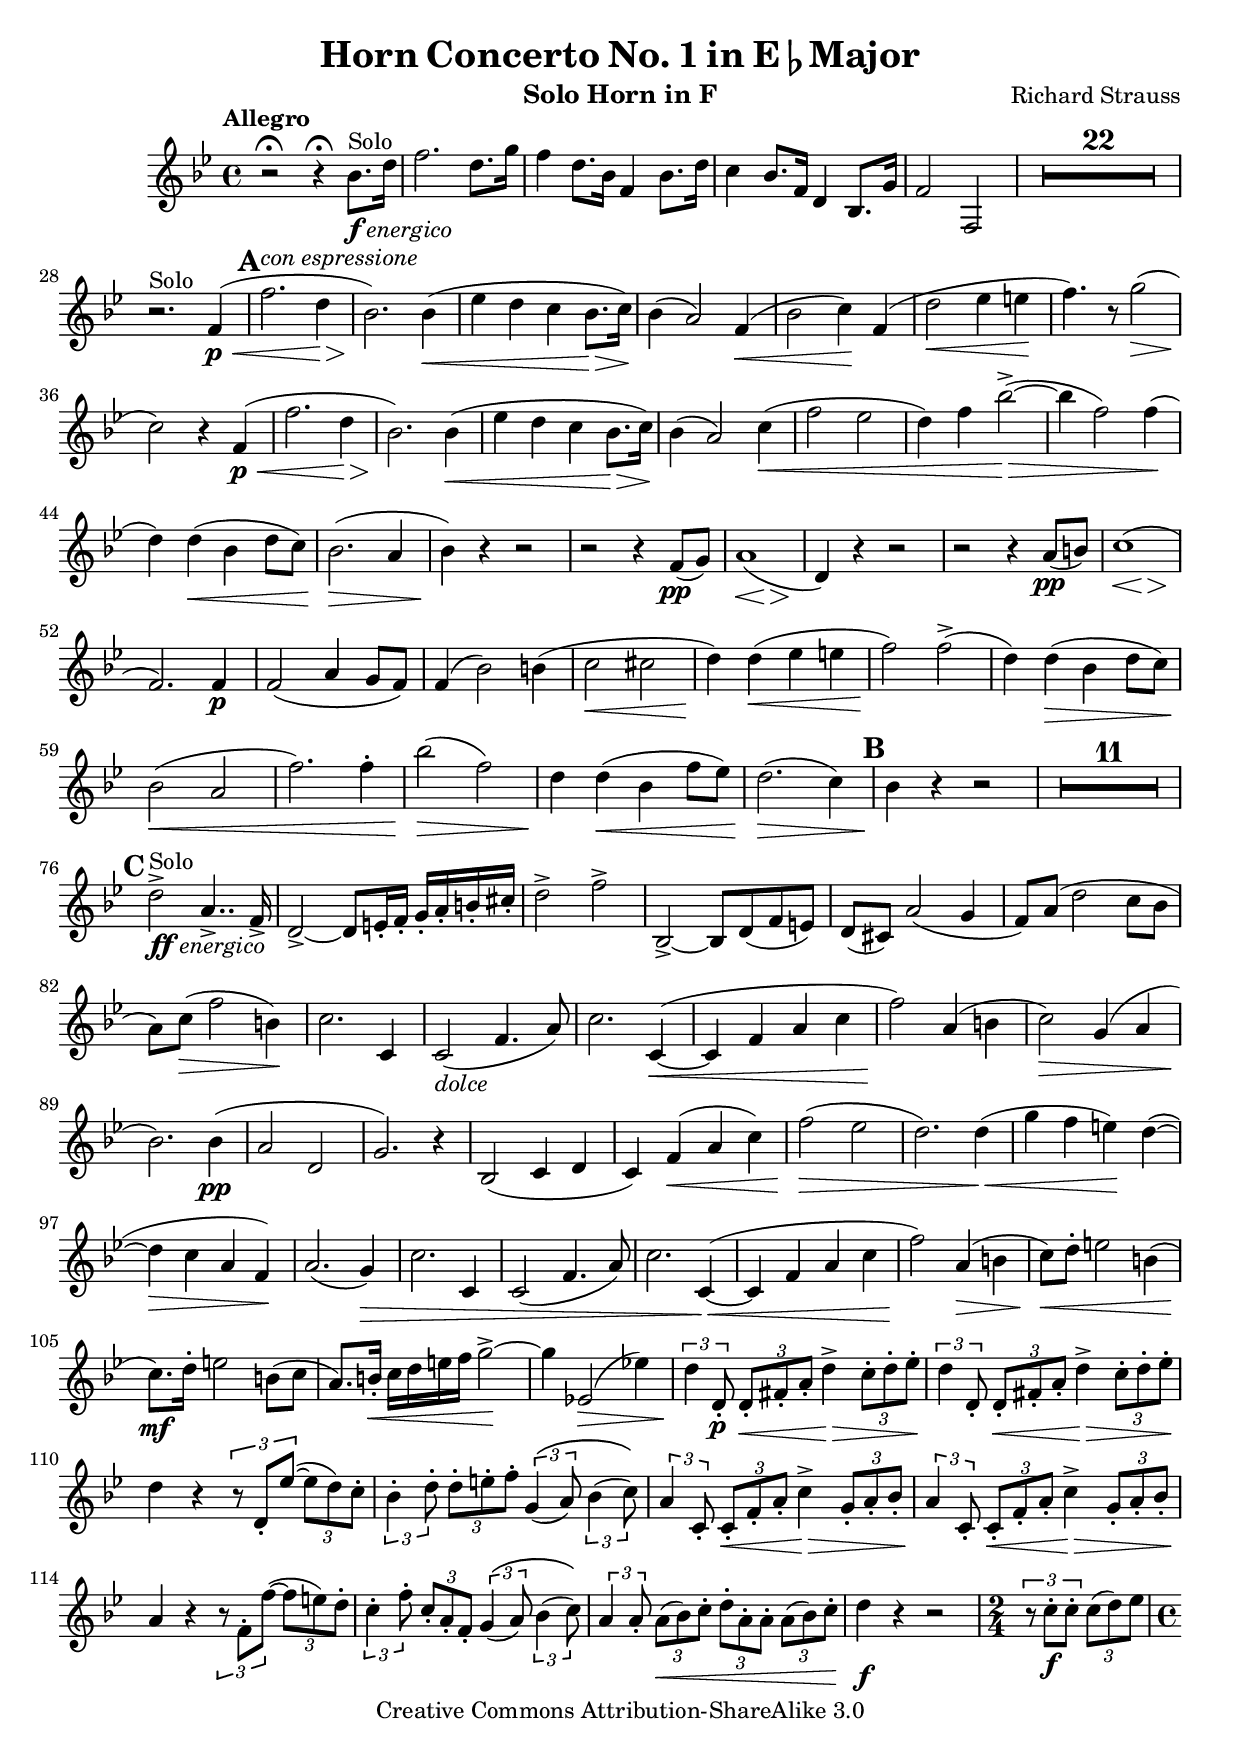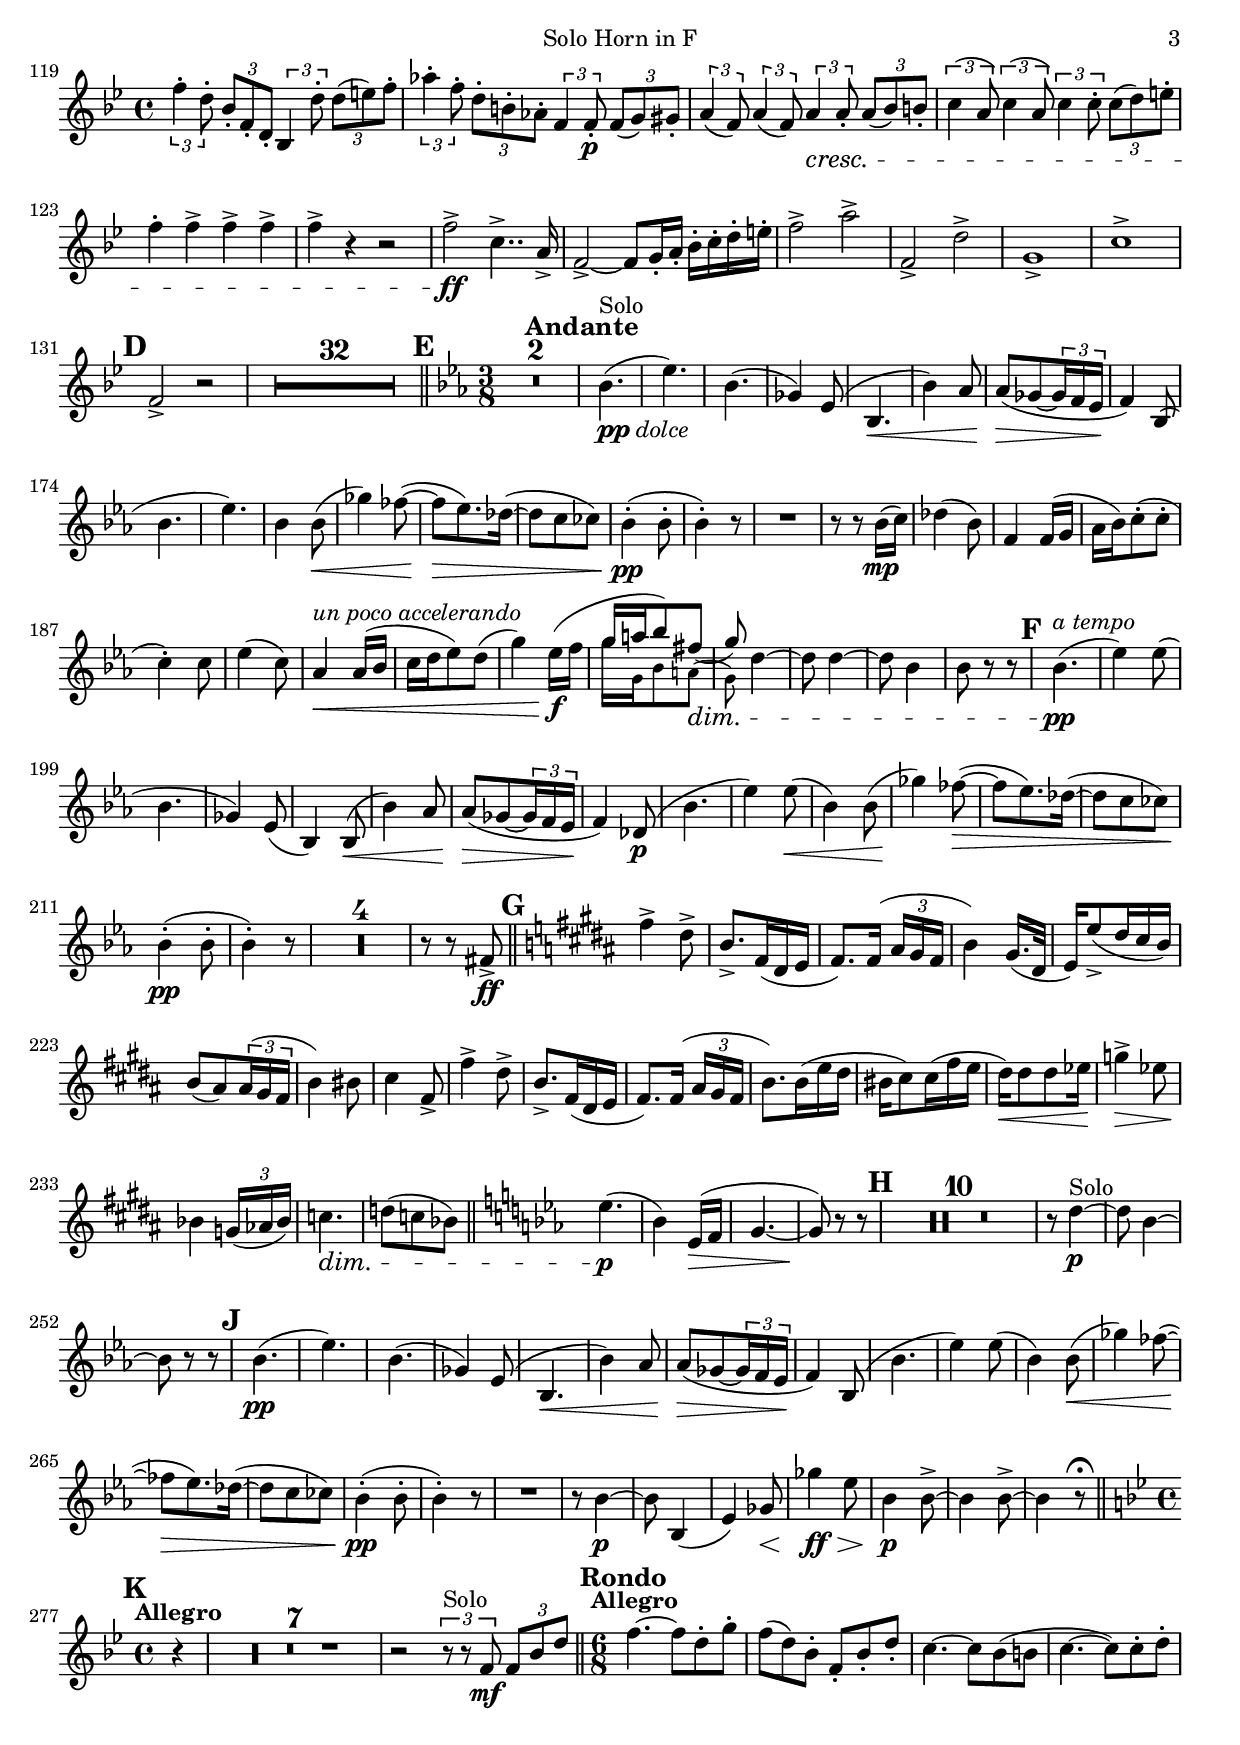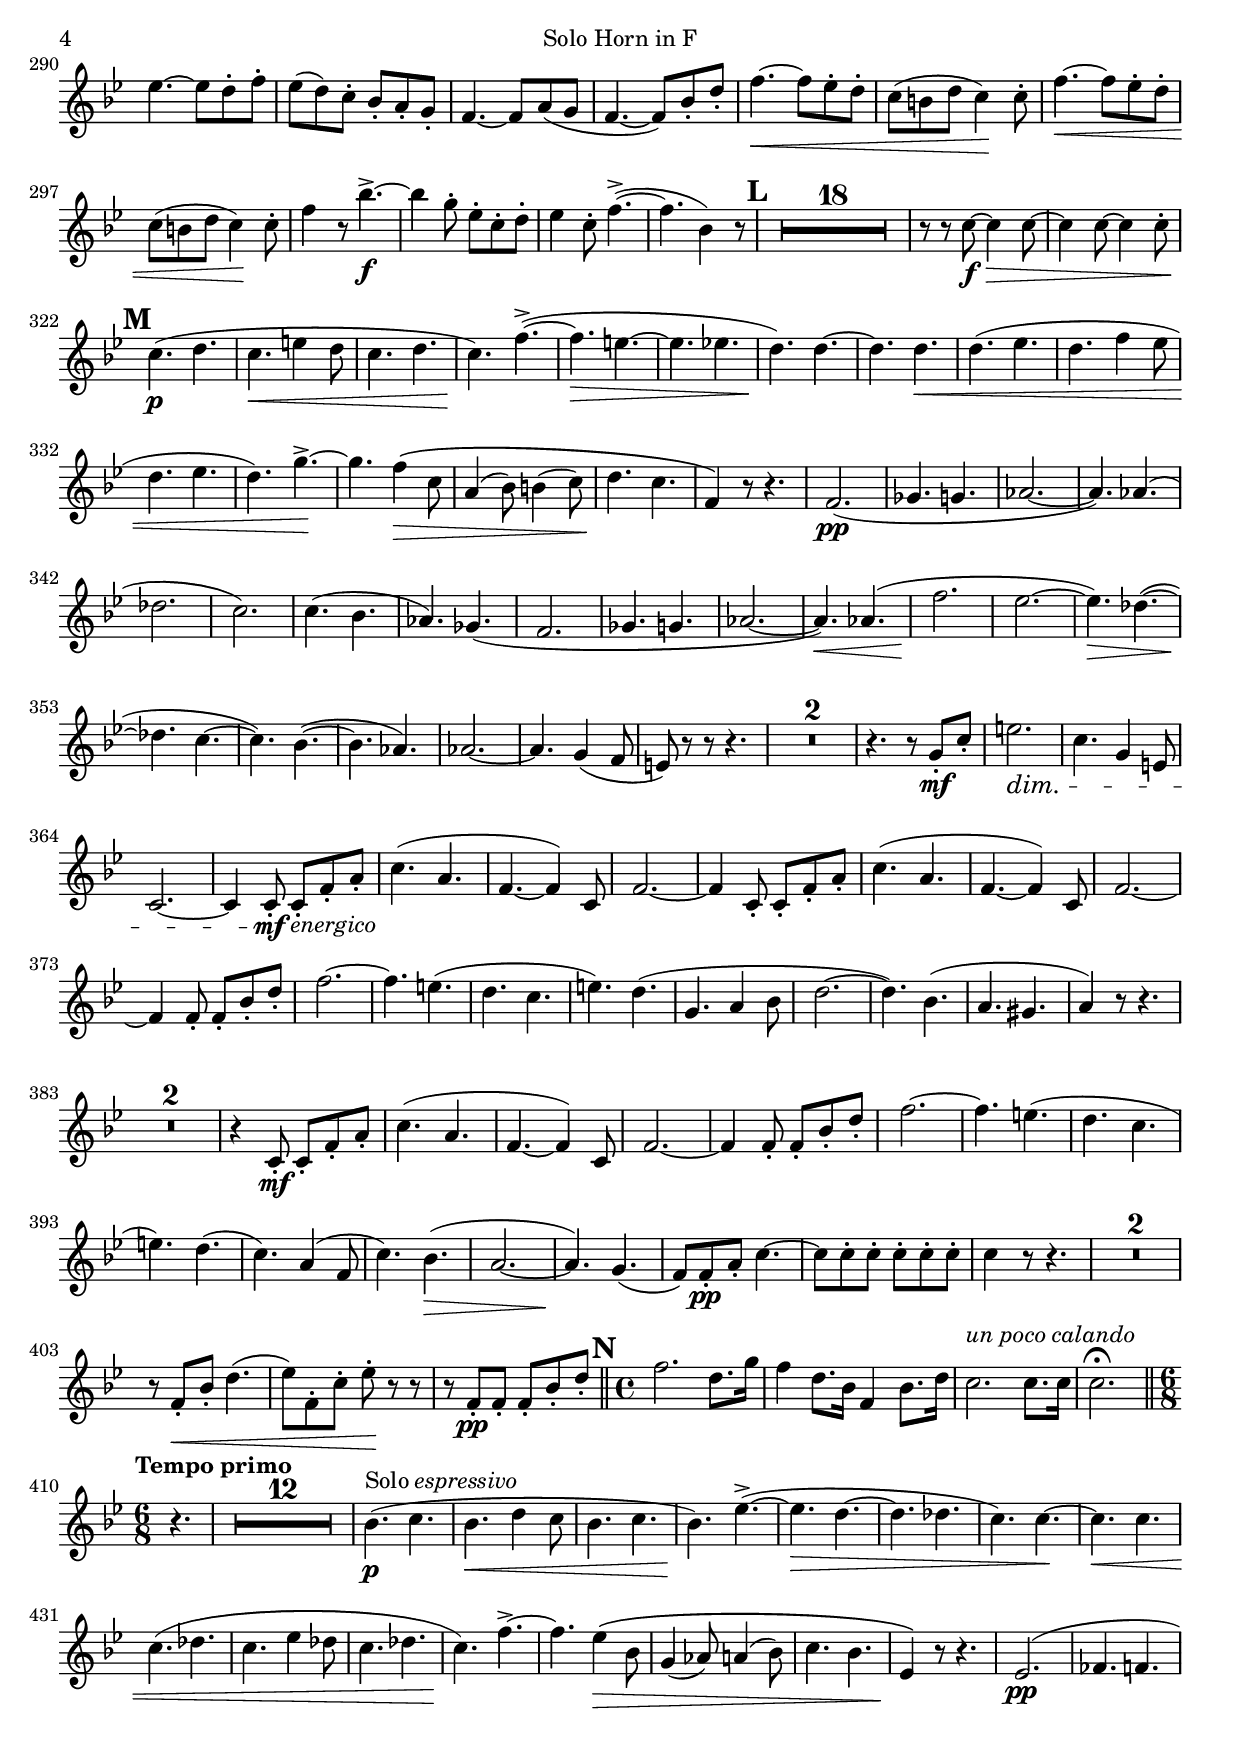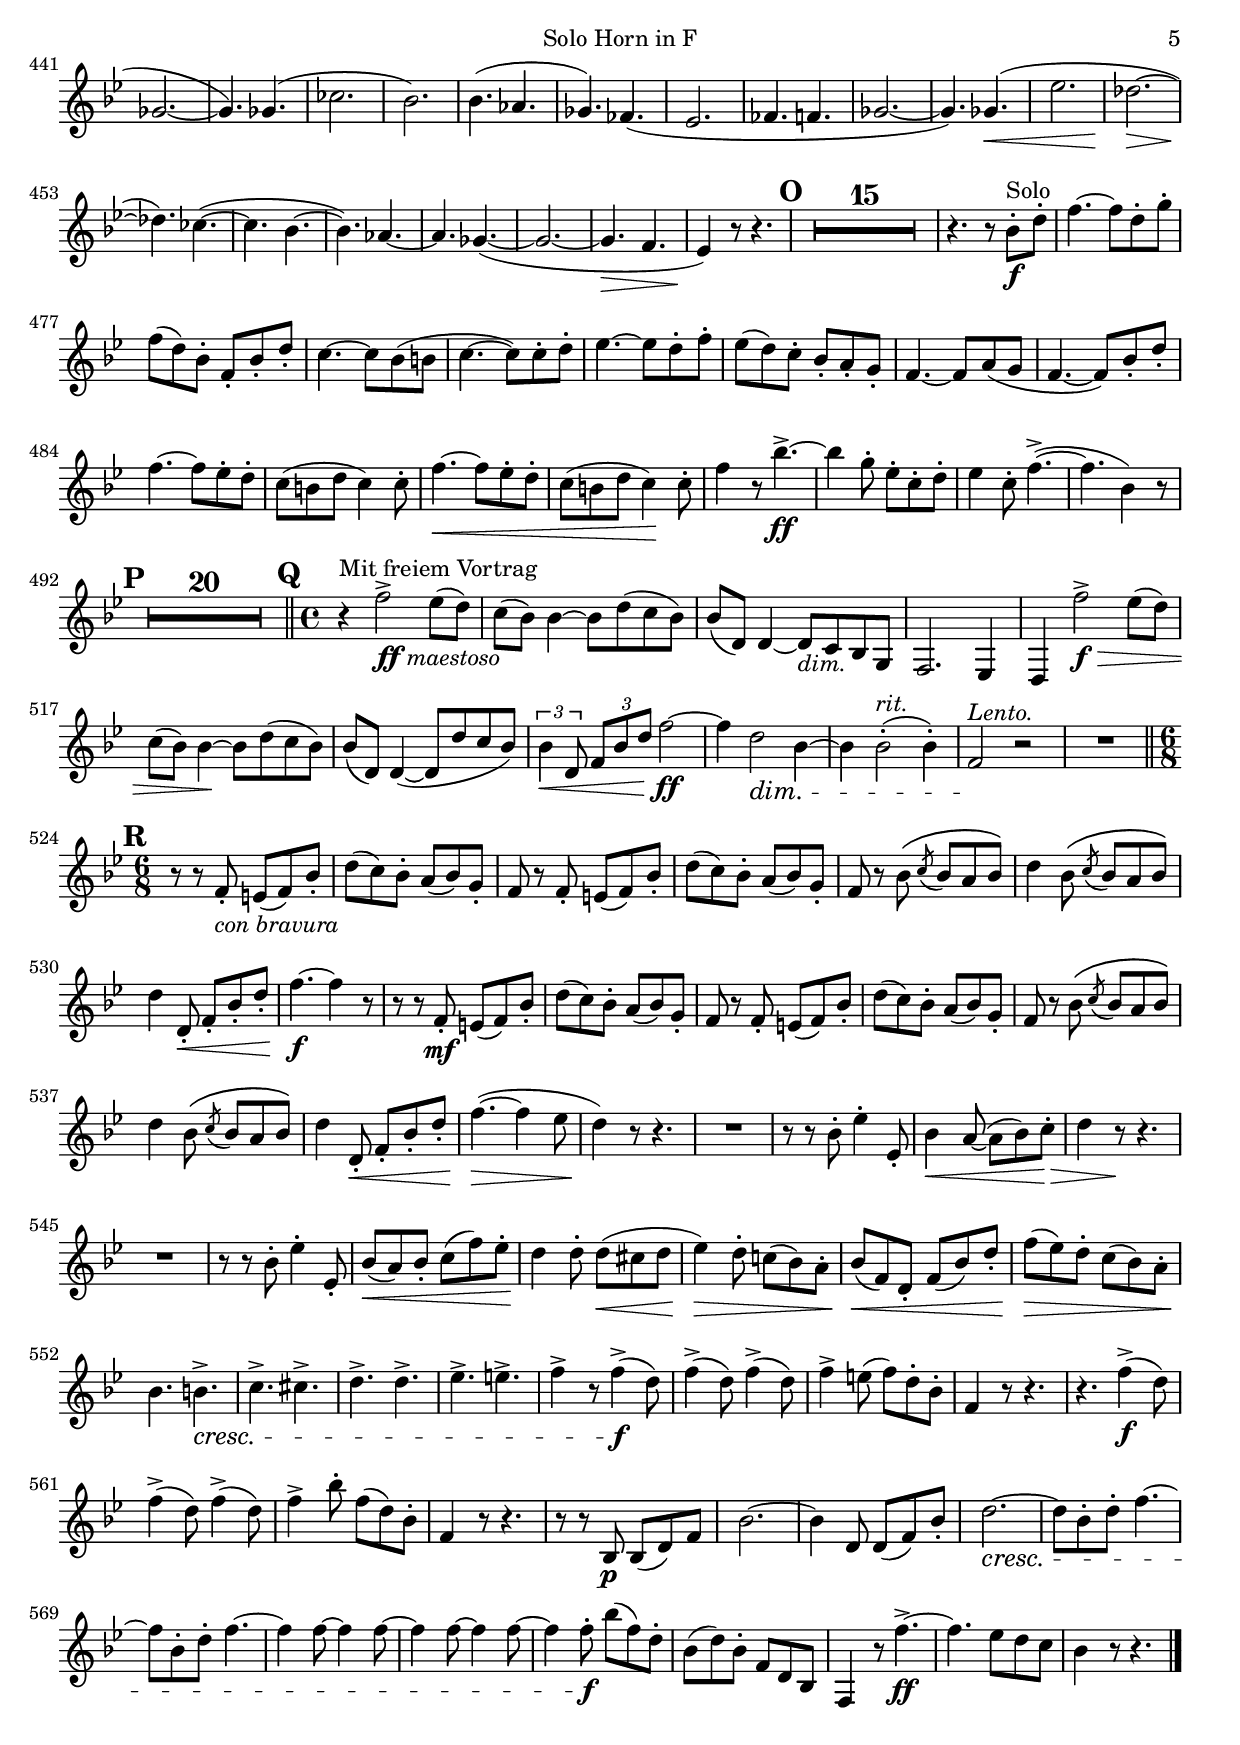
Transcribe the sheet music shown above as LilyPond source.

\version "2.12.2"

\version "2.12.2"

\include "defs.ily"

hornMvtI = \relative c''
{
  \transposition f
  \key bes \major
  %\time 4/4
  r2\fermata r4\fermata
  bes8.^\markup{Solo}_\markup{\dynamic f \italic energico} d16 |
  f2. d8. g16 |
  f4 d8. bes16 f4 bes8. d16 |
  c4 bes8. f16 d4 bes8. g'16 |
  f2 f, |
  R1*22 |
  r2.^\markup{Solo} f'4(\p\< |
  f'2.^\markup{\italic{con espressione}} d4\> |
  bes2.)\! bes4(\< |
  ees4 d c bes8.\> c16) |
  bes4(\! a2) f4(\< |
  bes2 c4)\! f,( |
  d'2\< ees4 e\! |
  f4.) r8 g2(\> |
  c,2)\! r4 f,4(\p\< |
  f'2. d4\> |
  bes2.)\! bes4(\< |
  ees4 d c bes8.\> c16) |
  bes4(\! a2) c4(\< |
  f2 ees |
  d4) f bes2~->(\> |
  bes4 f2) f4(\! |
  d) d(\< bes d8 c) |
  bes2.(\> a4 |
  bes)\! r4 r2 |

  r2 r4 f8(\pp g) |
  << a1( {s4\< s s\> s\!} >> |
  d,4) r r2 |
  r2 r4 a'8(\pp b) |
  << c1( {s4\< s s\> s\!} >> |
  f,2.) f4\p |
  f2( a4 g8 f) |
  f4( bes2) b4( |
  c2\< cis |
  d4)\! d(\< ees e |
  f2)\! f->( |
  d4) d(\> bes d8 c) |
  bes2(\< a |
  f'2.) f4-. |
  bes2\>( f) |
  d4\! d(\< bes f'8 ees) |
  d2.(\> c4) |
  bes\! r r2 |
  R1*11 | \break

  d2->^\markup{Solo}_\markup{\dynamic ff \italic energico}
    a4..-> f16-> |
  d2~-> d8 e16-. f-. g-. a-. b-. cis-. |
  d2-> f-> |
  bes,,2~-> bes8 d8( f e) |
  d( cis) a'2( g4 |
  f8) a( d2 c8 bes |
  a) c(\> f2 b,4)\! |
  c2. c,4 |

  c2_\markup{\italic dolce}( f4. a8) |
  c2. c,4~(\< |
  c4 f a c |
  f2\!) a,4( b |
  c2)\> g4( a |
  bes2.)\! bes4(\pp |
  a2 d, |
  g2.) r4

  bes,2( c4 d |
  c) f(\< a c) |
  f2(\> ees |
  d2.) d4(\< |
  g f e)\! d~( |
  d\> c a f)\! |
  a2.( g4)\> |
  c2. c,4 |

  c2( f4. a8) |
  c2. c,4~(\< |
  c4 f a c |
  f2\!) a,4(\> b |
  c8)\< d-. e2 b4( |
  c8.)\mf d16-. e2 b8( c |
  a8.) b16-.\< c d e f g2~->\! |
  g4 ees,!2\>( ees'!4) |
  \times 2/3 {d4\! d,8-.\p} \times 2/3 {d8-.\< fis-. a-.}
    d4->\> \times 2/3 { c8-. d-. ees-.} |
  \times 2/3 {d4\! d,8-.} \times 2/3 {d8-.\< fis-. a-.}
    d4->\> \times 2/3 { c8-. d-. ees-.} |
  d4\! r \times 2/3 { r8 d,-. ees'~(} \times 2/3 {ees8 d) c-. } |
  \times 2/3 {bes4-. d8-.} \times 2/3 {d8-. e-. f-.}
    \times 2/3 {g,4(\( a8)} \times 2/3 {bes4( c8)\)} |
  \times 2/3 {a4 c,8-.} \times 2/3 {c8-.\< f-. a-.}
    c4->\> \times 2/3 {g8-. a-. bes-.} |
  \times 2/3 {a4\! c,8-.} \times 2/3 {c8-.\< f-. a-.}
    c4->\> \times 2/3 {g8-. a-. bes-.} |
  a4\! r \times 2/3 {r8 f-. f'~(} \times 2/3 {f8 e) d-.} |
  \times 2/3 {c4-. f8-.} \times 2/3 {c8-. a-. f-.}
    \times 2/3 {g4(\( a8)} \times 2/3 {bes4( c8)\)} |
  \times 2/3 {a4 a8-.} \times 2/3 {a8(\< bes) c-.}
    \times 2/3 {d8-. a-. a-.} \times 2/3 {a8( bes) c-.} |
  d4\f r r2 |
  %\time 2/4
  \tupletUp \times 2/3 {r8 c-.\f c-.} \tupletNeutral \times 2/3 {c8( d) ees} |
  %\time 4/4
  \times 2/3 {f4-. d8-.} \times 2/3 {bes8-. f-. d-.}
    \times 2/3 {bes4 d'8-.} \times 2/3 {d( e) f-.} |
  \times 2/3 {aes4-. f8-.} \times 2/3 {d8-. b-. aes-.}
    \times 2/3 {f4 f8-.\p} \times 2/3 {f( g) gis-.} |
  \times 2/3 {a4( f8)} \times 2/3 {a4( f8)}
    \crescTextCresc
    \times 2/3 {a4\< a8-.} \times 2/3 { a8( bes) b-.} |
    \crescHairpin
  \times 2/3 {c4( a8)} \times 2/3 {c4( a8)}
    \tupletUp \times 2/3 {c4 c8-.} \tupletNeutral \times 2/3 { c8( d) e-.} |
  f4-. f-> f-> f-> |
  f-> r r2 |
  f2->\ff c4..-> a16-> |
  f2~-> f8 g16-. a-. bes-. c-. d-. e-. |
  f2-> a-> | f,-> d'-> | g,1-> | c-> |
  f,2-> r |
  R1*32 |
}

hornMvtII = \relative c''
{
  \transposition f
  %\time 3/8
  \key ees \major
  R4.*2 |
  bes4.(^\markup{Solo}_\markup{\dynamic pp \italic dolce} |
  ees) |
  bes( | ges4) ees8( |
  bes4.\< | bes'4) aes8 |
  aes8(\> ges~ \times 2/3 {ges16 f ees} |
  f4)\! bes,8( |
  
  bes'4. | ees) |
  bes4 bes8(\< | ges'4) fes8~( |
  fes\> ees8.) des16~( |
  des8 c ces) |
  bes4-.(\pp bes8-. | bes4-.) r8 |
  R4. |
  r8 r bes16(\mp c) | des4( bes8) |
  f4 f16( g | aes bes) c8-.( c-. |
  c4-.) c8 | ees4( c8) |
  aes4^\markup{\italic {un poco accelerando}}\< aes16( bes |
  c d ees8) d( | g4) ees16(\f f |
  <<
    {
      \dimTextDim
      \stemUp g16 a bes8) fis(\> | g)
      \dimHairpin
    }
    %This new Voice breaks quoting anything else in this part. Remove this tag
    %when quoting.
    \tag #'alt \new Voice {\smaller \stemDown g16 g, bes8 a( | g)}
  >> \stemNeutral d'4~ | d8 d4~ | d8 bes4 | bes8 r r |
  bes4.(^\markup{\italic {a tempo}}\pp | ees4) ees8( |
  bes4. | ges4) ees8( | bes4) bes8(\< |
  bes'4) aes8 | aes8(\> ges~ \times 2/3 {ges16 f ees} |
  f4)\! des8(\p |
  
  bes'4. | ees4) ees8(\< | bes4) bes8( |
  ges'4)\! fes8~(\> | fes ees8.) des16~( | des8 c ces) |
  bes4-.(\pp bes8-. | bes4-.) r8 |
  R4.* 4 |

  r8 r fis->\ff
  \key b \major
  \bar "||"
  fis'4-> dis8-> |
  b8.-> fis16( dis e |
  fis8.[) fis16]( \times 2/3 {ais16[ gis fis]} |
  b4) gis16.( dis32 |
  e16) e'8->( dis16 cis b) |
  b8( ais) \times 2/3 {ais16( gis fis} |
  b4) bis8 |
  cis4 fis,8-> |

  fis'4-> dis8-> |
  b8.-> fis16( dis e |
  fis8.[) fis16]( \times 2/3 {ais16[ gis fis]} |
  b8.) b16( e dis |
  bis cis8) cis16( fis e |
  dis)\< dis8 dis ees16 |
  g4->\> ees8 |
  bes4\! \times 2/3 {g16( aes bes)} |
  \dimTextDim
  c4.\> | d8( c bes) \bar "||"
  \dimHairpin
  \key ees \major

  ees4.(\p | bes4) \slurUp ees,16(\> f | g4.~ | g8)\! \slurNeutral r r |
  R4.*10 |
  r8 d'4~^\markup{Solo}\p | d8 bes4~ | bes8 r r |

  bes4.(\pp |
  ees) |
  bes( | ges4) ees8( |
  bes4.\< | bes'4) aes8 |
  aes8(\> ges~ \times 2/3 {ges16 f ees} |
  f4)\! bes,8( |
  
  bes'4. | ees4) ees8( |
  bes4) bes8(\< | ges'4) fes8~( |
  fes\> ees8.) des16~( |
  des8 c ces) |
  bes4-.(\pp bes8-. | bes4-.) r8 |
  R4. |
  r8 bes4~\p | bes8 bes,4( |
  ees4) ges8\< | ges'4\>\ff\> ees8 |
  bes4\p bes8~-> | bes4 bes8~-> | bes4 r8\fermata
}

hornMvtIII = \relative c'
{
  \transposition f
  \key bes \major
  r4
  R1*7 |
  r2 \times 2/3 {r8^\markup{Solo} r f\mf} \times 2/3 {f8 bes d} \bar "||"
  %\time 6/8
  f4.~ f8 d-. g-. |
  f( d) bes-. f-. bes-. d-. |
  c4.~ c8 bes( b |
  c4.~ c8) c-. d-. |
  ees4.~ ees8 d-. f-. |
  ees( d) c-. bes-. a-. g-. |
  f4.~ f8 a( g |
  f4.~ f8) bes-. d-. |
  f4.~\< f8 ees-. d-. |
  c( b d c4)\! c8-. |
  f4.~\< f8 ees-. d-. |
  c( b d c4)\! c8-. |
  f4 r8 bes4.~->\f |
  bes4 g8-. ees-. c-. d-. |
  ees4 c8-. f4.~->( |
  f4. bes,4) r8 |
  R2.*18 |

  r8 r c~\f\> c4 c8~ |
  c4 c8~ c4 c8-. |
  c4.(\p d |
  c\< e4 d8 |
  c4. d |
  c)\! f~->( |
  f\> e~ |
  e ees |
  d)\! d~ |
  d d\< |
  d( ees |
  d f4 ees8 |
  d4. ees |
  d) g~->\! |
  g f4\(\> c8 |
  a4( bes8) b4( c8) |
  d4.\! c |
  f,4\) r8 r4. |
  f2.(\pp |
  ges4. g |
  aes2.~ |
  aes4.) aes( |
  des2. | c) |
  c4.( bes | aes) ges( |
  f2. |
  ges4. g |
  aes2.~ |
  aes4.)\< aes( |
  f'2.\! | ees~ | 
  ees4.)\> des~( | des\! c~ | c) bes~( |
  bes aes) | aes2.~ | aes4. g4( f8 | e) r r r4. |
  R2.*2 |

  r4. r8 g-.\mf c-. |
  \dimTextDim
  e2.\> |
  \dimHairpin
  c4. g4 e8 |
  c2.~ |
  c4 c8-.\mf c-._\markup{\italic energico} f-. a-. |
  c4.( a | f~ f4) c8 |
  f2.~ |
  f4 c8-. c-. f-. a-. |
  c4.( a | f~ f4) c8 |
  f2.~ |
  f4 f8-. f-. bes-. d-. |
  f2.~ | f4. e( |
  d c | e) d( |
  g, a4 bes8 | d2.~ | d4.) bes( |
  a gis | a4) r8 r4. |
  R2.*2 |

  r4 c,8-.\mf c-. f-. a-. |
  c4.( a | f~ f4) c8 |
  f2.~ |
  f4 f8-. f-. bes-. d-. |
  f2.~ | f4. e( |
  d c | e) d( |
  c) a4( f8 | c'4.) bes(\> |
  a2.~ | a4.)\! g( |
  f8) f-.\pp a-. c4.~ |
  c8 c-. c-. c-. c-. c-. |
  c4 r8 r4. |
  R2.*2 |

  r8 f,-.\< bes-. d4.( |
  ees8) f,-. c'-. ees-.\! r r |
  r8 f,-.\pp f-. f-. bes-. d-. \bar "||"
  %\time 4/4
  f2. d8. g16 |
  f4 d8. bes16 f4 bes8. d16 |
  c2.^\markup{\italic{un poco calando}} c8. c16 |
  c2.\fermata \bar "||" \break

  %\time 6/8
  %s1*0^\markup{\bold{Tempo I.}}
  r4.  |
  R2.*12 |
  bes4.^\markup{Solo \italic espressivo}(\p c |
  bes\< d4 c8 |
  bes4. c | bes)\! ees~->( |
  ees\> d~ | d des | c) c~\! | c\< c |
  c( des | c ees4 des8 | c4. des |
  c)\! f~-> | f ees4\(\> bes8 |
  g4( aes8) a4( bes8) |
  c4. bes | ees,4\)\! r8 r4. |

  \slurUp ees2.(\pp | fes4. f | ges2.~ |
  ges4.) \slurNeutral ges( | ces2. | bes2.) |
  bes4.( aes | ges) fes( |
  ees2. | fes4. f | ges2.~ | ges4.) ges(\< |
  ees'2. | des~\> | des4.)\! ces~( |
  ces bes~ | bes) aes~ | aes ges~( |
  ges2.~ | ges4.\> f | ees4)\! r8 r4. |
  R2.*15 |

  r4. r8 bes'-.^\markup{Solo}\f d-. |
  f4.~ f8 d-. g-. |
  f( d) bes-. f-. bes-. d-. |
  c4.~ c8 bes( b |
  c4.~ c8) c-. d-. |
  ees4.~ ees8 d-. f-. |
  ees( d) c-. bes-. a-. g-. |
  f4.~ f8 a( g |
  f4.~ f8) bes-. d-. |
  f4.~ f8 ees-. d-. |
  c( b d c4) c8-. |
  f4.~\< f8 ees-. d-. |
  c( b d c4)\! c8-. |
  f4 r8 bes4.~->\ff |
  bes4 g8-. ees-. c-. d-. |
  ees4 c8-. f4.~->( |
  f4. bes,4) r8 |
  R2.*20 \bar "||"

  %\time 4/4
  r4^\markup{Mit freiem Vortrag} f'2->_\markup{\dynamic ff \italic maestoso}
    ees8( d) |
  c8( bes) bes4~ bes8 d( c bes) |
  bes( d,) d4~ d8_\markup{\italic dim.} c bes g |
  f2. ees4 |
  d4 f''2->\f\> ees8( d) |
  c( bes) bes4~\! bes8 d( c bes) |
  bes( d,) d4~( d8 d' c bes) |
  \times 2/3 {bes4\< d,8} \times 2/3 {f8 bes d} f2~\ff |
  \dimTextDim
  f4 d2\> bes4~ |
  \dimHairpin
  bes4 bes2-.^\markup{\italic rit.}( bes4-.) |
  f2^\markup{\italic Lento.}\! r | R1 \bar "||" \break

  %\time 6/8
  %s1*0^\markup{\bold {Tempo I, un poco più mosso}}
  r8 r f-._\markup{\italic {con bravura}} e( f) bes-. |
  d( c) bes-. a( bes) g-. |
  f r f-. e( f) bes-. |
  d( c) bes-. a( bes) g-. |
  f r bes\( \acciaccatura c bes a bes\) |
  d4 bes8\( \acciaccatura c bes a bes\) |
  d4 d,8-.\< f-. bes-. d-. |
  f4.~\f f4 r8 |

  r8 r f,-.\mf e( f) bes-. |
  d( c) bes-. a( bes) g-. |
  f r f-. e( f) bes-. |
  d( c) bes-. a( bes) g-. |
  f r bes\( \acciaccatura c bes a bes\) |
  d4 bes8\( \acciaccatura c bes a bes\) |
  d4 d,8-.\< f-. bes-. d-. |
  f4.~(\> f4 ees8 |
  d4)\! r8 r4. |
  R2. |

  r8 r bes-. ees4-. ees,8-. |
  bes'4\< a8~( a bes) c-.\> |
  d4 r8\! r4. |
  R2. |
  r8 r bes-. ees4-. ees,8-. |
  bes'(\< a)  bes-. c( f) ees-. |
  d4\! d8-. d(\< cis d |
  ees4)\> d8-. c!( bes) a-. |
  bes(\< f) d-. f( bes) d-. |
  f(\> ees) d-. c( bes) a-. |
  \crescTextCresc
  bes4.\! b->\< | c-> cis-> | d-> d-> |
  \crescHairpin
  ees-> e-> |
  f4-> r8 f4(->\f d8) |
  f4->( d8) f4->( d8) |
  f4-> e8( f) d-. bes-. |
  f4 r8 r4. |

  r4. f'4(->\f d8) |
  f4->( d8) f4->( d8) |
  f4-> bes8-. f( d) bes-. |
  f4 r8 r4. |

  r8 r bes,\p bes( d) f |
  bes2.~ |
  bes4 d,8 d( f) bes-. |
  \crescTextCresc
  d2.~\< |
  \crescHairpin
  d8 bes-. d-. f4.~ |
  f8 bes,-. d-. f4.~ |
  f4 f8~ f4 f8~ |
  f4 f8~ f4 f8~ |
  f4 f8-.\f bes( f) d-. |
  bes( d) bes-. f d bes |
  f4 r8 f''4.~->\ff |
  f ees8 d c | bes4 r8 r4. |
}

horn = {\hornMvtI \hornMvtII \hornMvtIII}

%Use this variable to quote this part.
hornCue = \removeWithTag #'alt \horn



\paper
{
  %#(define page-breaking ly:minimal-breaking)
  %#(define page-breaking ly:page-turn-breaking)
  ragged-last-bottom = ##f
  first-page-number = #2
}

instrument = "Solo Horn in F"

\include "header.ily"

notes = \horn

\include "part.ily"

